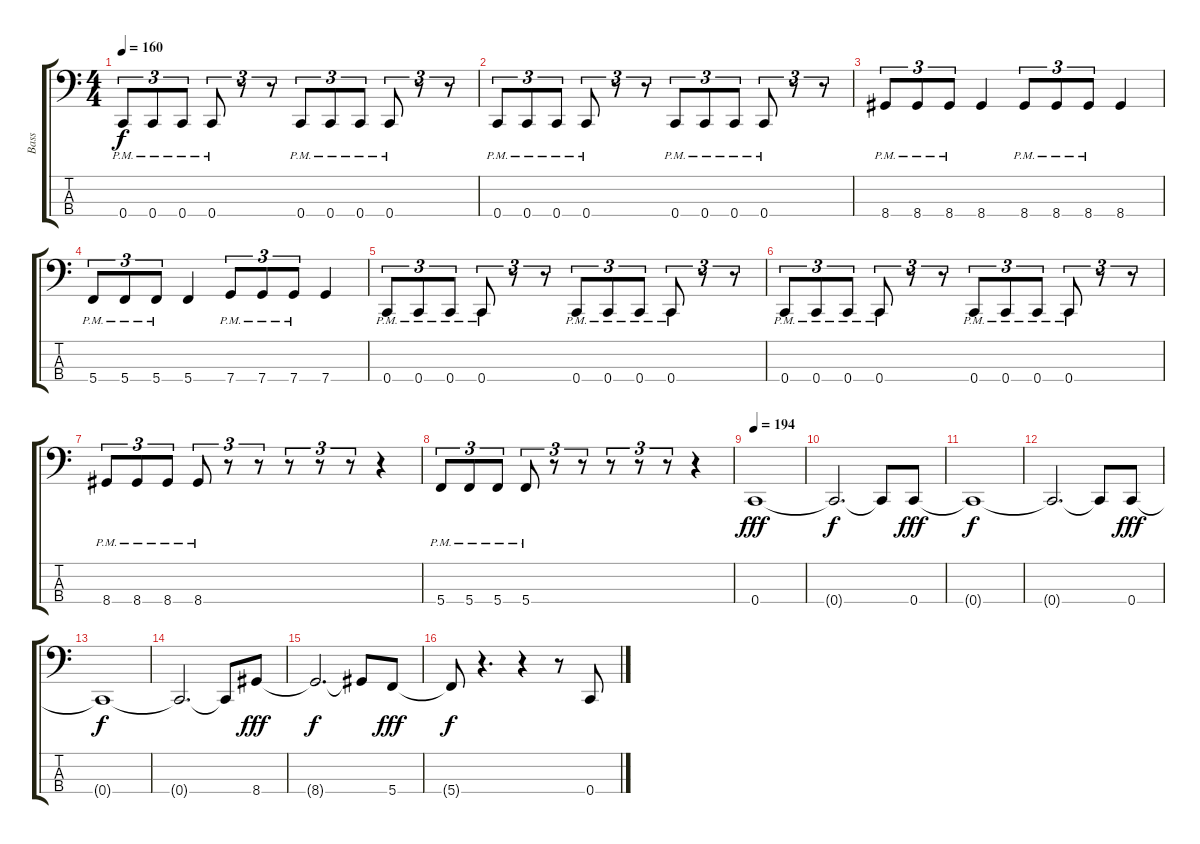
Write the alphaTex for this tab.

\track ("Bass" "Bass") {instrument electricbasspick}
\staff {score tabs}
\tuning (F2 C2 G1 C1) {hide}
\ts (4 4)
\tempo 160
\clef f4
\ks c
0.4{pm}.8{tu (3 2) dy f} 0.4{pm}.8{tu (3 2)} 0.4{pm}.8{tu (3 2)} 0.4{pm}.8{tu (3 2)} r.8{tu (3 2)} r.8{tu (3 2)} 0.4{pm}.8{tu (3 2)} 0.4{pm}.8{tu (3 2)} 0.4{pm}.8{tu (3 2)} 0.4{pm}.8{tu (3 2)} r.8{tu (3 2)} r.8{tu (3 2)} |
0.4{pm}.8{tu (3 2)} 0.4{pm}.8{tu (3 2)} 0.4{pm}.8{tu (3 2)} 0.4{pm}.8{tu (3 2)} r.8{tu (3 2)} r.8{tu (3 2)} 0.4{pm}.8{tu (3 2)} 0.4{pm}.8{tu (3 2)} 0.4{pm}.8{tu (3 2)} 0.4{pm}.8{tu (3 2)} r.8{tu (3 2)} r.8{tu (3 2)} |
8.4{pm}.8{tu (3 2)} 8.4{pm}.8{tu (3 2)} 8.4{pm}.8{tu (3 2)} 8.4.4 8.4{pm}.8{tu (3 2)} 8.4{pm}.8{tu (3 2)} 8.4{pm}.8{tu (3 2)} 8.4.4 |
5.4{pm}.8{tu (3 2)} 5.4{pm}.8{tu (3 2)} 5.4{pm}.8{tu (3 2)} 5.4.4 7.4{pm}.8{tu (3 2)} 7.4{pm}.8{tu (3 2)} 7.4{pm}.8{tu (3 2)} 7.4.4 |
0.4{pm}.8{tu (3 2)} 0.4{pm}.8{tu (3 2)} 0.4{pm}.8{tu (3 2)} 0.4{pm}.8{tu (3 2)} r.8{tu (3 2)} r.8{tu (3 2)} 0.4{pm}.8{tu (3 2)} 0.4{pm}.8{tu (3 2)} 0.4{pm}.8{tu (3 2)} 0.4{pm}.8{tu (3 2)} r.8{tu (3 2)} r.8{tu (3 2)} |
0.4{pm}.8{tu (3 2)} 0.4{pm}.8{tu (3 2)} 0.4{pm}.8{tu (3 2)} 0.4{pm}.8{tu (3 2)} r.8{tu (3 2)} r.8{tu (3 2)} 0.4{pm}.8{tu (3 2)} 0.4{pm}.8{tu (3 2)} 0.4{pm}.8{tu (3 2)} 0.4{pm}.8{tu (3 2)} r.8{tu (3 2)} r.8{tu (3 2)} |
8.4{pm}.8{tu (3 2)} 8.4{pm}.8{tu (3 2)} 8.4{pm}.8{tu (3 2)} 8.4{pm}.8{tu (3 2)} r.8{tu (3 2)} r.8{tu (3 2)} r.8{tu (3 2)} r.8{tu (3 2)} r.8{tu (3 2)} r.4 |
5.4{pm}.8{tu (3 2)} 5.4{pm}.8{tu (3 2)} 5.4{pm}.8{tu (3 2)} 5.4{pm}.8{tu (3 2)} r.8{tu (3 2)} r.8{tu (3 2)} r.8{tu (3 2)} r.8{tu (3 2)} r.8{tu (3 2)} r.4 |
\tempo 194
0.4.1{dy fff} |
0.4{t}.2{d dy f} 0.4{t}.8 0.4.8{dy fff} |
0.4{t}.1{dy f} |
0.4{t}.2{d} 0.4{t}.8 0.4.8{dy fff} |
0.4{t}.1{dy f} |
0.4{t}.2{d} 0.4{t}.8 8.4.8{dy fff} |
8.4{t}.2{d dy f} 8.4{t}.8 5.4.8{dy fff} |
5.4{t}.8{dy f} r.4{d} r.4 r.8 0.4.8
